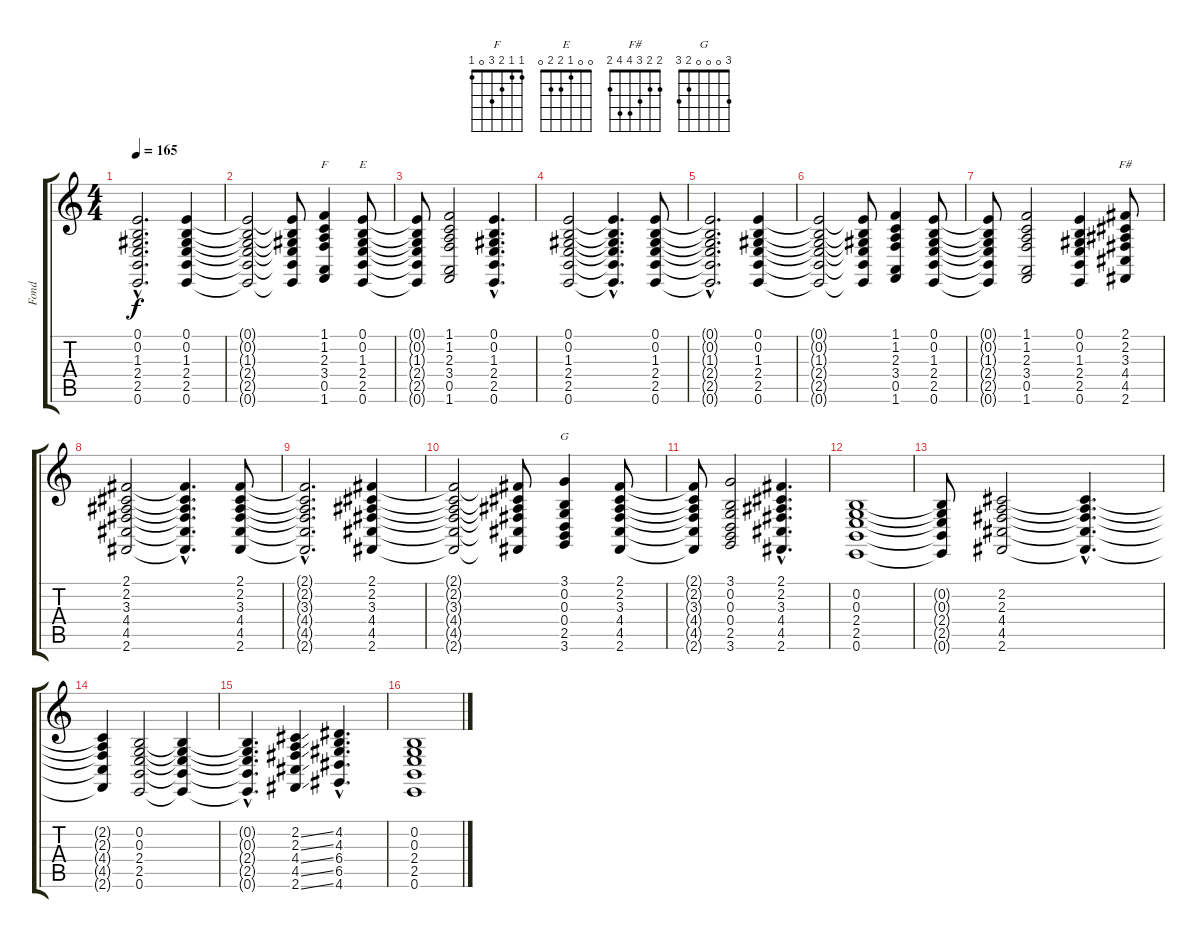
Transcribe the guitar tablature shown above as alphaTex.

\track ("Fond" "Fond") {instrument stringensemble1}
\staff {score tabs}
\tuning (E4 B3 G3 D3 A2 E2) {hide}
\chord ("F" 1 1 2 3 0 1)
\chord ("E" 0 0 1 2 2 0)
\chord ("F#" 2 2 3 4 4 2)
\chord ("G" 3 0 0 0 2 3)
\ts (4 4)
\tempo 165
\clef g2
\ks c
(0.1{hac t} 0.2{hac t} 1.3{hac t} 2.4{hac t} 2.5{hac t} 0.6{hac t}).2{d dy f} (0.1 0.2 1.3 2.4 2.5 0.6).4 |
(0.1{t} 0.2{t} 1.3{t} 2.4{t} 2.5{t} 0.6{t}).2 (0.1{t} 0.2{t} 1.3{t} 2.4{t} 2.5{t} 0.6{t}).8 (1.1 1.2 2.3 3.4 0.5 1.6).4{ch "F"} (0.1 0.2 1.3 2.4 2.5 0.6).8{ch "E"} |
(0.1{t} 0.2{t} 1.3{t} 2.4{t} 2.5{t} 0.6{t}).8 (1.1 1.2 2.3 3.4 0.5 1.6).2 (0.1{hac} 0.2{hac} 1.3{hac} 2.4{hac} 2.5{hac} 0.6{hac}).4{d} |
(0.1 0.2 1.3 2.4 2.5 0.6).2 (0.1{hac t} 0.2{hac t} 1.3{hac t} 2.4{hac t} 2.5{hac t} 0.6{hac t}).4{d} (0.1 0.2 1.3 2.4 2.5 0.6).8 |
(0.1{hac t} 0.2{hac t} 1.3{hac t} 2.4{hac t} 2.5{hac t} 0.6{hac t}).2{d} (0.1 0.2 1.3 2.4 2.5 0.6).4 |
(0.1{t} 0.2{t} 1.3{t} 2.4{t} 2.5{t} 0.6{t}).2 (0.1{t} 0.2{t} 1.3{t} 2.4{t} 2.5{t} 0.6{t}).8 (1.1 1.2 2.3 3.4 0.5 1.6).4 (0.1 0.2 1.3 2.4 2.5 0.6).8 |
(0.1{t} 0.2{t} 1.3{t} 2.4{t} 2.5{t} 0.6{t}).8 (1.1 1.2 2.3 3.4 0.5 1.6).2 (0.1 0.2 1.3 2.4 2.5 0.6).4 (2.1 2.2 3.3 4.4 4.5 2.6).8{ch "F#"} |
(2.1 2.2 3.3 4.4 4.5 2.6).2 (2.1{hac t} 2.2{hac t} 3.3{hac t} 4.4{hac t} 4.5{hac t} 2.6{hac t}).4{d} (2.1 2.2 3.3 4.4 4.5 2.6).8 |
(2.1{hac t} 2.2{hac t} 3.3{hac t} 4.4{hac t} 4.5{hac t} 2.6{hac t}).2{d} (2.1 2.2 3.3 4.4 4.5 2.6).4 |
(2.1{t} 2.2{t} 3.3{t} 4.4{t} 4.5{t} 2.6{t}).2 (2.1{t} 2.2{t} 3.3{t} 4.4{t} 4.5{t} 2.6{t}).8 (3.1 0.2 0.3 0.4 2.5 3.6).4{ch "G"} (2.1 2.2 3.3 4.4 4.5 2.6).8 |
(2.1{t} 2.2{t} 3.3{t} 4.4{t} 4.5{t} 2.6{t}).8 (3.1 0.2 0.3 0.4 2.5 3.6).2 (2.1{hac} 2.2{hac} 3.3{hac} 4.4{hac} 4.5{hac} 2.6{hac}).4{d} |
(0.2 0.3 2.4 2.5 0.6).1 |
(0.2{t} 0.3{t} 2.4{t} 2.5{t} 0.6{t}).8 (2.2 2.3 4.4 4.5 2.6).2 (2.2{hac t} 2.3{hac t} 4.4{hac t} 4.5{hac t} 2.6{hac t}).4{d} |
(2.2{t} 2.3{t} 4.4{t} 4.5{t} 2.6{t}).4 (0.2 0.3 2.4 2.5 0.6).2 (0.2{t} 0.3{t} 2.4{t} 2.5{t} 0.6{t}).4 |
(0.2{hac t} 0.3{hac t} 2.4{hac t} 2.5{hac t} 0.6{hac t}).4{d} (2.2{ss} 2.3{ss} 4.4{ss} 4.5{ss} 2.6{ss}).4 (4.2{hac} 4.3{hac} 6.4{hac} 6.5{hac} 4.6{hac}).4{d} |
(0.2 0.3 2.4 2.5 0.6).1
